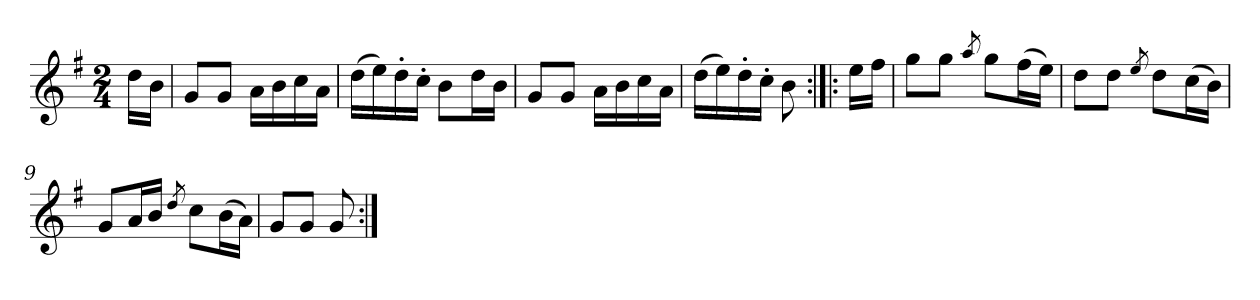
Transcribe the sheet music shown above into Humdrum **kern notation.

**kern
*part1
*staff1
*clefG2
*k[f#]
*G:
*M2/4
=1
16dd\LL
16b\JJ
=2
8g/L
8g/J
16a\LL
16b\
16cc\
16a\JJ
=3
(>16dd\LL
16ee\)
16dd'\
16cc'\JJ
8b\L
16dd\L
16b\JJ
=4
8g/L
8g/J
16a\LL
16b\
16cc\
16a\JJ
=5
(>16dd\LL
16ee\)
16dd'\
16cc'\JJ
8b\
=6:|!|:
16ee\LL
16ff#\JJ
=7
8gg\L
8gg\J
8qaa/
8gg\L
(>16ff#\L
16ee\JJ)
=8
8dd\L
8dd\J
8qee/
8dd\L
(>16cc\L
16b\JJ)
!!LO:LB:g=z
=9
8g/L
16a/L
16b/JJ
8qdd/
8cc\L
(>16b\L
16a\JJ)
=10
8g/L
8g/J
8g/
=:|!
*-
